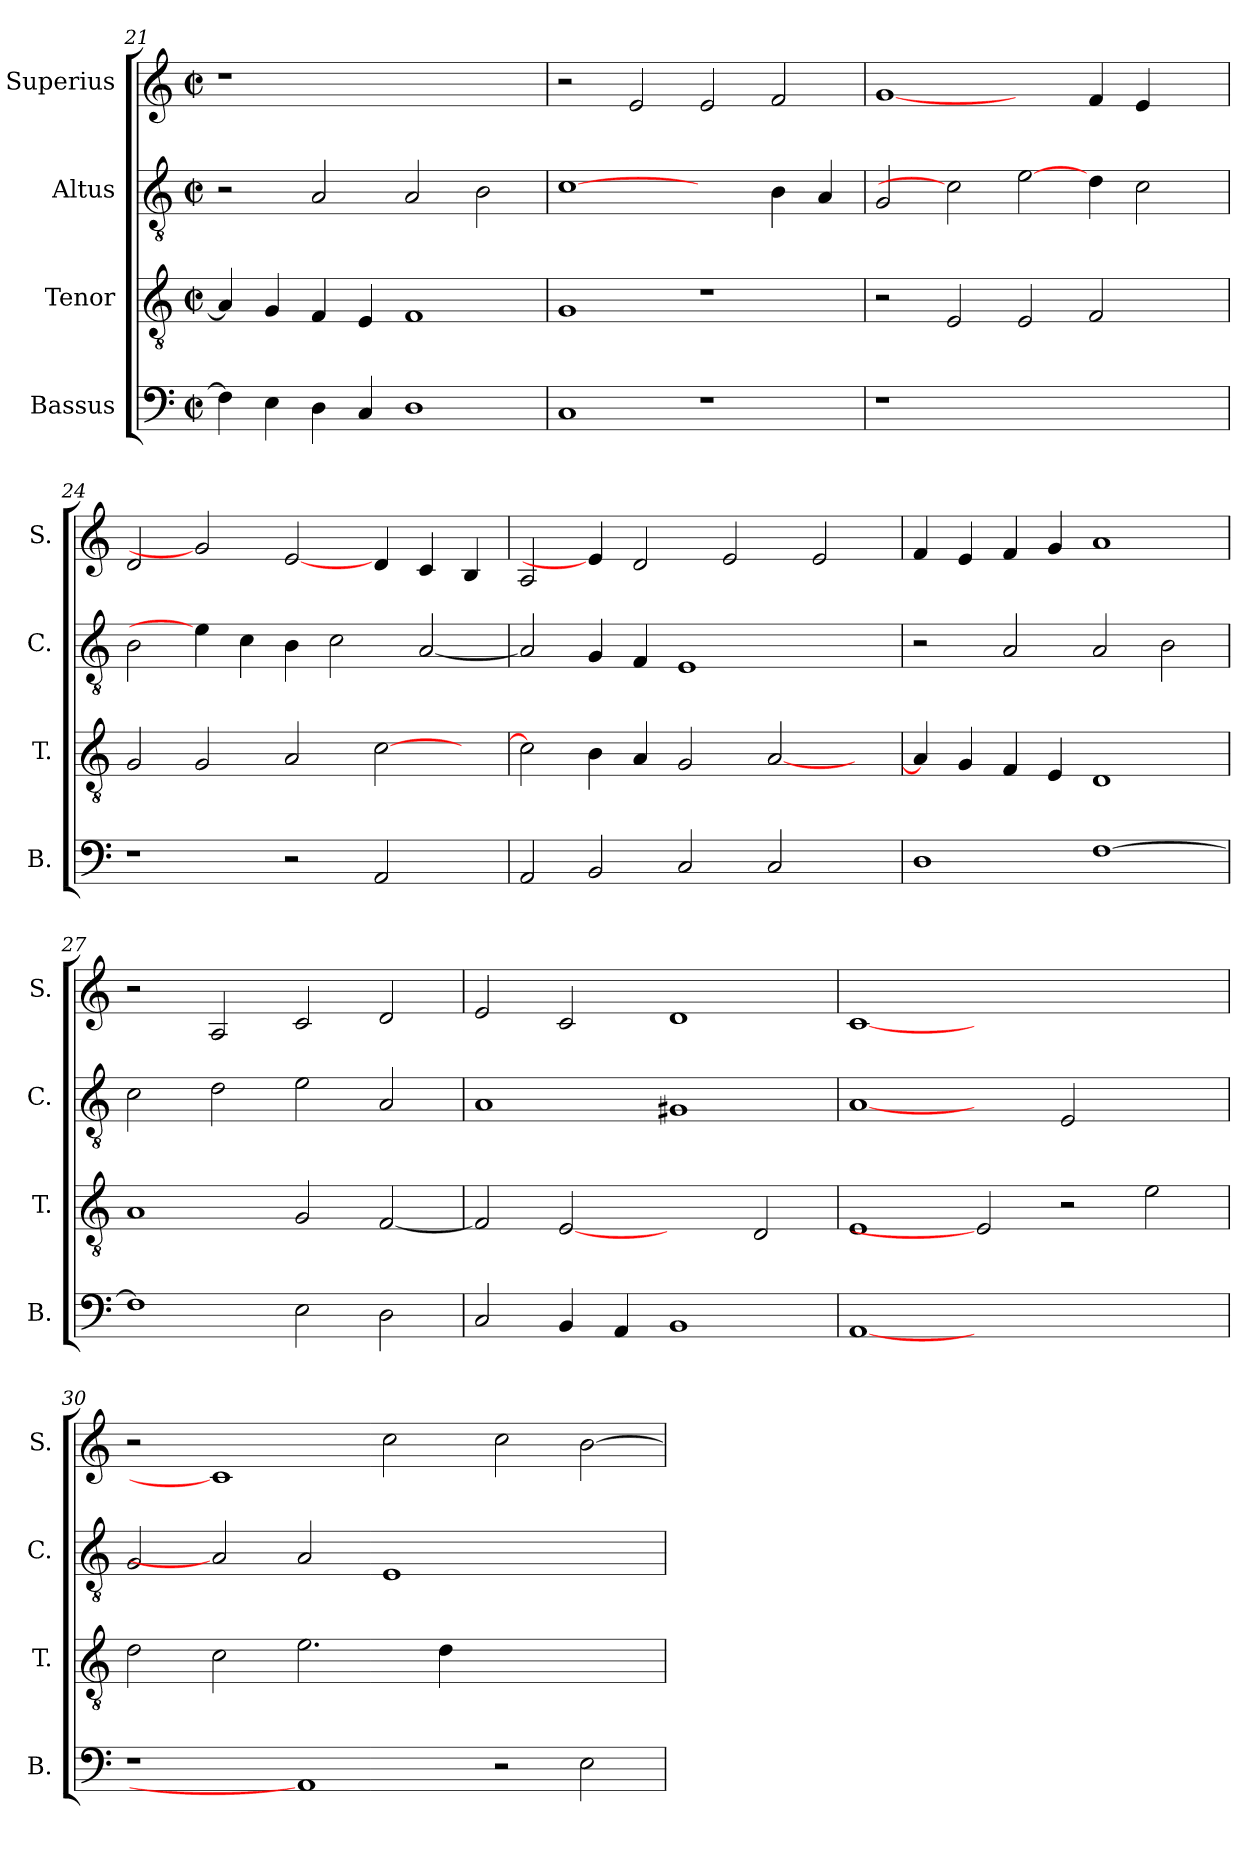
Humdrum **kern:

**kern	**kern	**kern	**kern
*part4	*part3	*part2	*part1
*staff4	*staff3	*staff2	*staff1
*I"Bassus	*I"Tenor	*I"Altus	*I"Superius
*I'B.	*I'T.	*I'C.	*I'S.
!!LO:LB:g=z
*clefF4	*clefGv2	*clefGv2	*clefG2
*	*ITrd7c12	*ITrd7c12	*
*k[]	*k[]	*k[]	*k[]
*C:	*C:	*C:	*C:
*M2/2	*M2/2	*M2/2	*M2/2
*met(c|)	*met(c|)	*met(c|)	*met(c|)
=21	=21	=21	=21
!	!	!	!LO:N:vis=1
4Fi\]	4AAi/]	2r	1r
4Ei\	4GGi/	.	.
4Di\	4FFi/	2AAi/	.
4Ci/	4EEi/	.	.
1Di	1FFi	2AAi/	1ryy
.	.	2BBi\	.
=22	=22	=22	=22
1Ci	1GGi	[1Ci	2r
.	.	.	2ei/
1r	1r	2ryy	2ei/
.	.	4BBi\	2fi/
.	.	4AAi/	.
=23	=23	=23	=23
!LO:N:vis=1	!	!	!
1r	2r	2GGi/	[1gi
.	2EEi/	2Ci]	.
1ryy	2EEi/	[2Ei\	2ryy
.	2FFi/	4Di\	4fi/
.	.	2Ci\	4ei/
4ryy	4ryy	.	4ryy
=24	=24	=24	=24
1r	2GGi/	2BBi\	2di/
.	2GGi/	4Ei\]	2gi]
.	.	4Ci\	.
2r	2AAi/	4BBi\	[2ei/
.	.	2Ci\	.
2AAi/	[>2Ci\	.	4di/
.	.	[<2AAi/	4ci/
4ryy	4ryy	.	4Bi/
!!LO:LB:g=z
=25	=25	=25	=25
2AAi/	2Ci\]	2AAi/]	2Ai/
2BBi/	4BBi\	4GGi/	4ei/]
.	4AAi/	4FFi/	2di/
2Ci/	2GGi/	1EEi	.
.	.	.	2ei/
2Ci/	[<2AAi/	.	.
.	.	.	2ei/
4ryy	4ryy	4ryy	.
=26	=26	=26	=26
1Di	4AAi/]	2r	4fi/
.	4GGi/	.	4ei/
.	4FFi/	2AAi/	4fi/
.	4EEi/	.	4gi/
[>1Fi	1DDi	2AAi/	1ai
.	.	2BBi\	.
=27	=27	=27	=27
1Fi]	1AAi	2Ci\	2r
.	.	2Di\	2Ai/
2Ei\	2GGi/	2Ei\	2ci/
2Di\	[<2FFi/	2AAi/	2di/
=28	=28	=28	=28
2Ci/	2FFi/]	1AAi	2ei/
4BBi/	[2EEi	.	2ci/
4AAi/	.	.	.
1BBi	2ryy	1GG#Xi	1di
.	2DDi/	.	.
=29	=29	=29	=29
[1AAi	1EEi	[1AAi	[1ci
1.ryy	2EEi]	2ryy	1.ryy
.	2r	2EEi/	.
.	2Ei\	2ryy	.
!!LO:PB:g=z
=30	=30	=30	=30
1r	2Di\	2GGi/	2r
.	2Ci\	2AAi]	1ci]
1AAi]	2.Ei\	2AAi/	.
.	.	1EEi	2cci\
.	4Di\	.	.
2r	1ryy	.	2cci\
2Ei\	.	2ryy	[>2bi\
=	=	=	=
*-	*-	*-	*-
